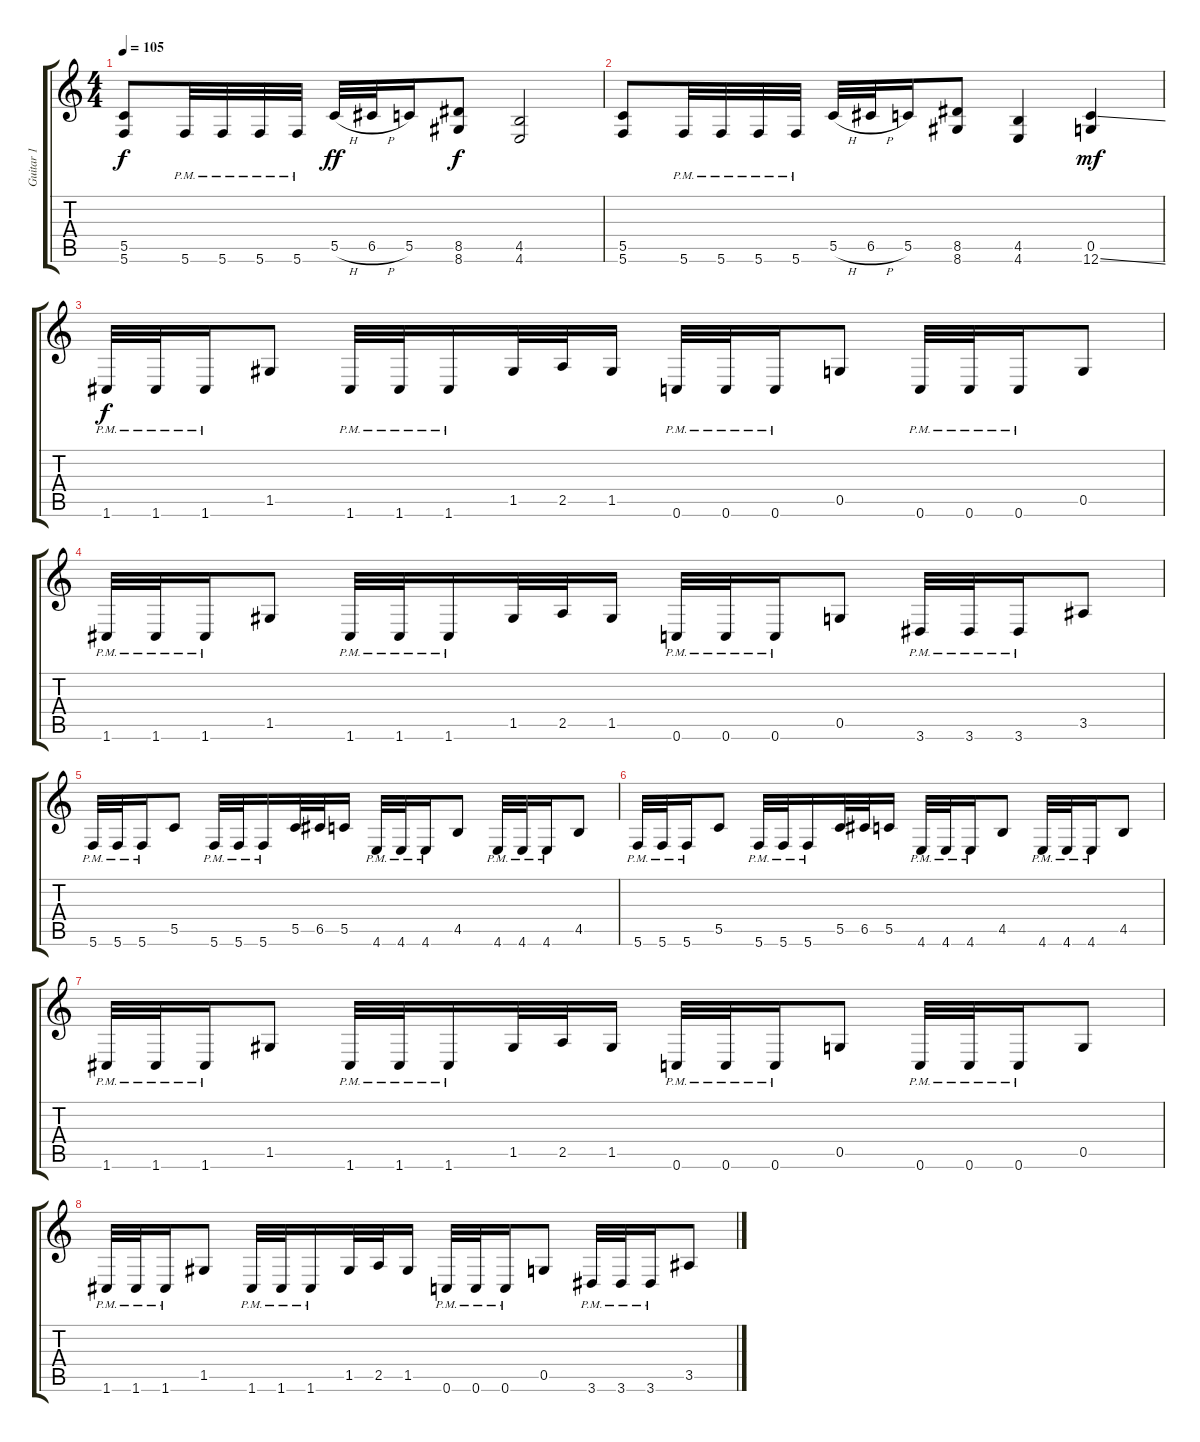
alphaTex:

\track ("Guitar 1" "Guitar 1") {instrument distortionguitar}
\staff {score tabs}
\tuning (D4 A3 F3 C3 G2 C2) {hide}
\ts (4 4)
\tempo 105
\clef g2
\ks c
(5.5 5.6).8{dy f instrument distortionguitar} 5.6{pm}.32 5.6{pm}.32 5.6{pm}.32 5.6{pm}.32 5.5{h}.32{dy ff} 6.5{h}.32 5.5.16 (8.5 8.6).8{dy f} (4.5 4.6).2 |
(5.5 5.6).8 5.6{pm}.32 5.6{pm}.32 5.6{pm}.32 5.6{pm}.32 5.5{h}.32 6.5{h}.32 5.5.16 (8.5 8.6).8 (4.5 4.6).4 (0.5 12.6{ss}).4{dy mf} |
1.6{pm}.32{dy f} 1.6{pm}.32 1.6{pm}.16 1.5.8 1.6{pm}.32 1.6{pm}.32 1.6{pm}.16 1.5.32 2.5.32 1.5.16 0.6{pm}.32 0.6{pm}.32 0.6{pm}.16 0.5.8 0.6{pm}.32 0.6{pm}.32 0.6{pm}.16 0.5.8 |
1.6{pm}.32 1.6{pm}.32 1.6{pm}.16 1.5.8 1.6{pm}.32 1.6{pm}.32 1.6{pm}.16 1.5.32 2.5.32 1.5.16 0.6{pm}.32 0.6{pm}.32 0.6{pm}.16 0.5.8 3.6{pm}.32 3.6{pm}.32 3.6{pm}.16 3.5.8 |
5.6{pm}.32 5.6{pm}.32 5.6{pm}.16 5.5.8 5.6{pm}.32 5.6{pm}.32 5.6{pm}.16 5.5.32 6.5.32 5.5.16 4.6{pm}.32 4.6{pm}.32 4.6{pm}.16 4.5.8 4.6{pm}.32 4.6{pm}.32 4.6{pm}.16 4.5.8 |
5.6{pm}.32 5.6{pm}.32 5.6{pm}.16 5.5.8 5.6{pm}.32 5.6{pm}.32 5.6{pm}.16 5.5.32 6.5.32 5.5.16 4.6{pm}.32 4.6{pm}.32 4.6{pm}.16 4.5.8 4.6{pm}.32 4.6{pm}.32 4.6{pm}.16 4.5.8 |
1.6{pm}.32 1.6{pm}.32 1.6{pm}.16 1.5.8 1.6{pm}.32 1.6{pm}.32 1.6{pm}.16 1.5.32 2.5.32 1.5.16 0.6{pm}.32 0.6{pm}.32 0.6{pm}.16 0.5.8 0.6{pm}.32 0.6{pm}.32 0.6{pm}.16 0.5.8 |
1.6{pm}.32 1.6{pm}.32 1.6{pm}.16 1.5.8 1.6{pm}.32 1.6{pm}.32 1.6{pm}.16 1.5.32 2.5.32 1.5.16 0.6{pm}.32 0.6{pm}.32 0.6{pm}.16 0.5.8 3.6{pm}.32 3.6{pm}.32 3.6{pm}.16 3.5.8
